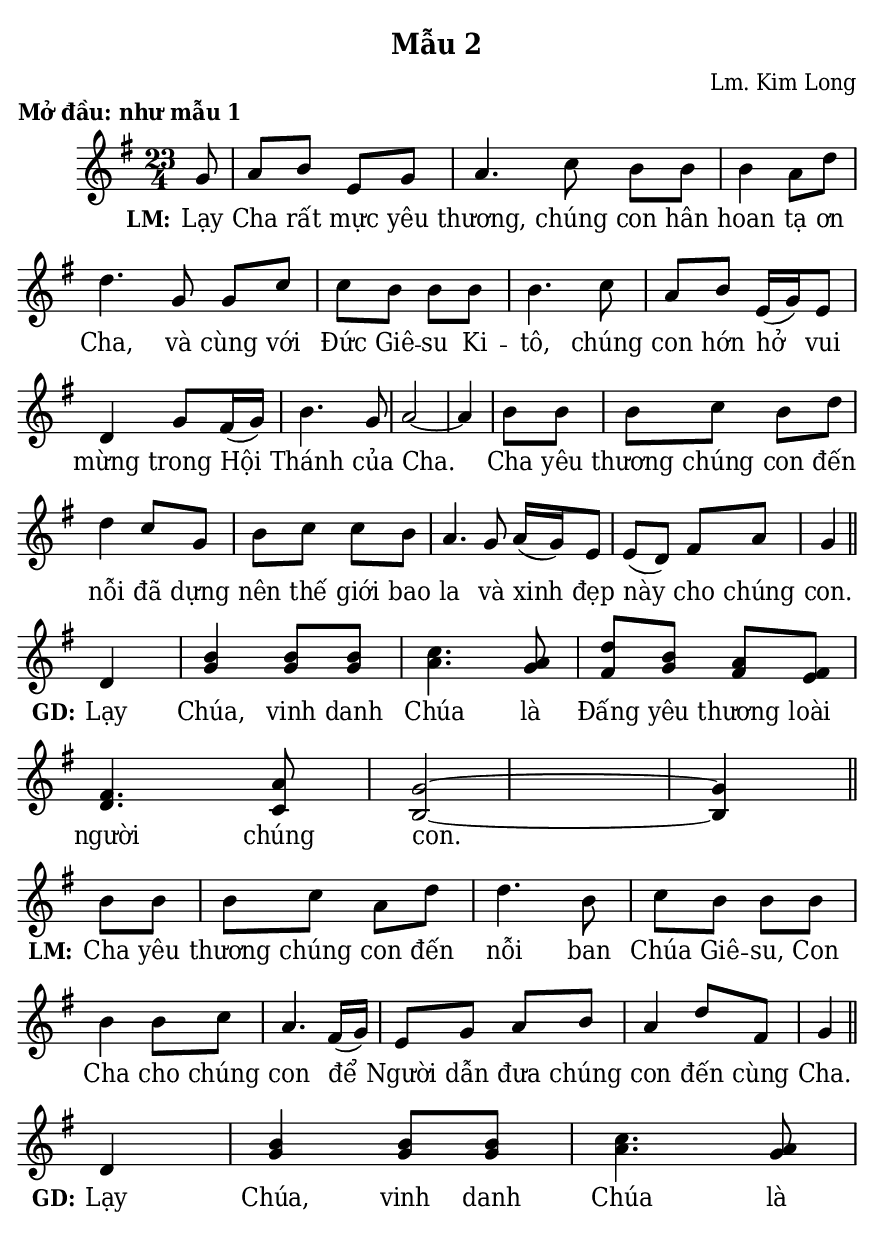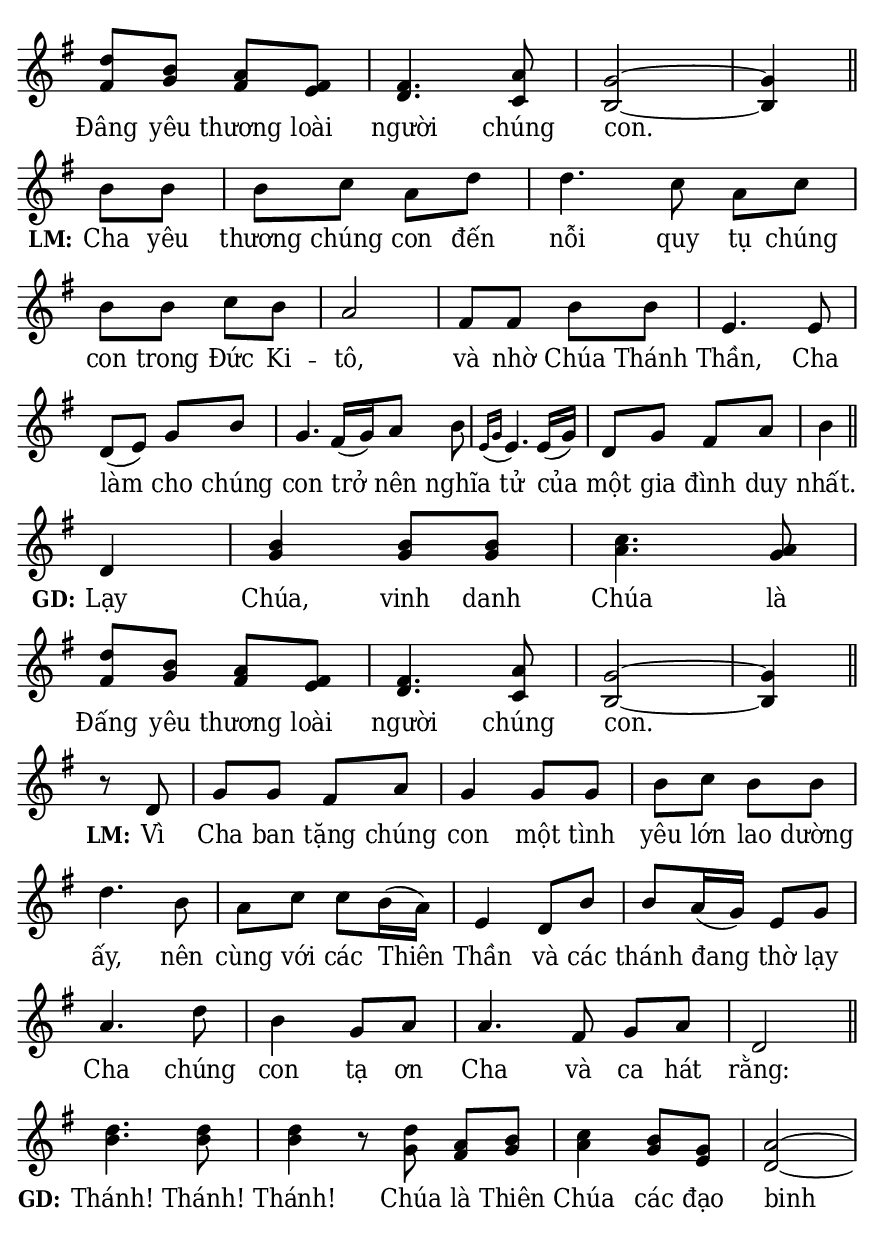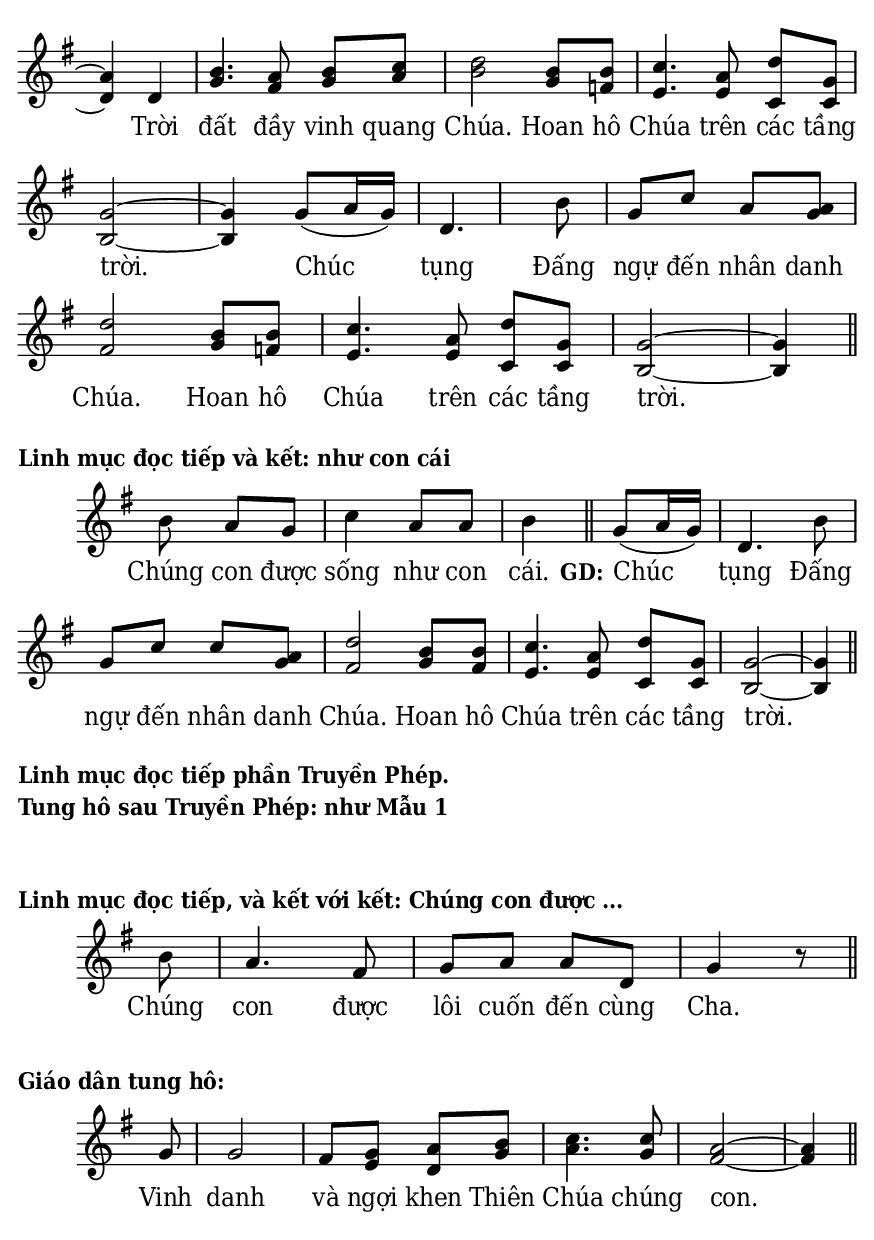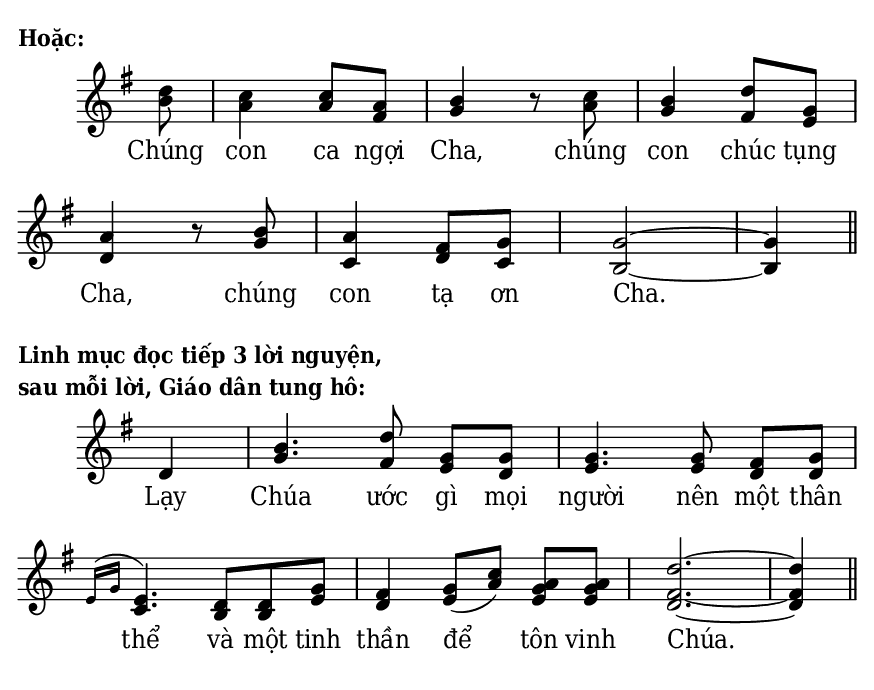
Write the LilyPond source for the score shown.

% Cài đặt chung
\version "2.22.1"
\include "english.ly"

\header {
  subsubtitle = \markup { \huge \bold "Mẫu 2" }
  composer = "Lm. Kim Long"
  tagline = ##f
}

% Nhạc
nhacMauMot = \relative c'' {
  \key g \major
  \time 23/4
  \partial 8 g8 \bar "|"
  a8 [b] e, [g] \bar "|"
  a4. c8 b [b] \bar "|"
  b4 a8 [d] \bar "|"
  d4. g,8 g [c] \bar "|"
  c [b] b [b] \bar "|"
  b4. c8 \bar "|"
  a [b] e,16 [(g) e8] \bar "|"
  d4 g8 [fs16 (g)] \bar "|"
  b4. g8 \bar "|"
  a2 ~ \bar "|"
  a4 b8 [b] \bar "|"
  b [c] b [d] \bar "|"
  d4 c8 [g] \bar "|"
  b [c] c [b] \bar "|"
  a4. g8 a16 [(g) e8] \bar "|"
  e ([d]) fs [a] \bar "|"
  g4 \bar "||" \break
  
  d4 \bar "|"
  <<
    {
      b'4 b8 [b] \bar "|"
      c4. a8 \bar "|"
      d [b] a [fs] \bar "|"
      fs4. a8 \bar "|"
      g2 ~ \bar "|"
      g4 \bar "||"
    }
    {
      g4 g8 [g]
      a4. g8
      fs g fs e
      d4. c8
      b2 ~
      b4
    }
  >>
  \break
  \oneVoice
  
  b'8 [b] \bar "|"
  b [c] a [d] \bar "|"
  d4. b8 \bar "|"
  c [b] b [b] \bar "|"
  b4 b8 [c] \bar "|"
  a4. fs16 ([g]) \bar "|"
  e8 [g] a [b] \bar "|"
  a4 d8 [fs,] \bar "|"
  g4 \bar "||" \break
  
  d4 \bar "|"
  <<
    {
      b'4 b8 [b] \bar "|"
      c4. a8 \bar "|"
      d [b] a [fs] \bar "|"
      fs4. a8 \bar "|"
      g2 ~ \bar "|"
      g4 \bar "||"
    }
    {
      g4 g8 [g]
      a4. g8
      fs g fs e
      d4. c8
      b2 ~
      b4
    }
  >>
  \break
  \oneVoice
  
  b'8 [b] \bar "|"
  b [c] a [d] \bar "|"
  d4. c8 a [c] \bar "|"
  b [b] c [b] \bar "|"
  a2 \bar "|"
  fs8 [fs] b [b] \bar "|"
  e,4. e8 \bar "|"
  d ([e]) g [b] \bar "|"
  g4. fs16 [(g) a8] b \bar "|"
  \slashedGrace { e,16 ([g]  } e4.) e16 ([g]) \bar "|"
  d8 [g] fs [a] \bar "|"
  b4 \bar "||" \break
  
  d,4 \bar "|"
  <<
    {
      b'4 b8 [b] \bar "|"
      c4. a8 \bar "|"
      d [b] a [fs] \bar "|"
      fs4. a8 \bar "|"
      g2 ~ \bar "|"
      g4 \bar "||"
    }
    {
      g4 g8 [g]
      a4. g8
      fs g fs e
      d4. c8
      b2 ~
      b4
    }
  >>
  \break
  \oneVoice
  
  r8 d \bar "|"
  g8 [g] fs [a] \bar "|"
  g4 g8 [g] \bar "|"
  b [c] b [b] \bar "|"
  d4. b8 \bar "|"
  a [c] c [b16 (a)] \bar "|"
  e4 d8 [b'] \bar "|"
  b [a16 (g)] e8 [g] \bar "|"
  a4. d8 \bar "|"
  b4 g8 [a] \bar "|"
  a4. fs8 g [a] \bar "|"
  d,2 \bar "||" \break
  
  <<
    {
      d'4. d8 \bar "|"
      d4 r8 d a [b] \bar "|"
      c4 b8 [g] \bar "|"
      a2 ~ \bar "|"
      a4 d, \bar "|"
      b'4. a8 b [c] \bar "|"
      d2 b8 [b] \bar "|"
      c4. a8 d [g,] \bar "|"
      g2 ~ \bar "|"
      g4 g8 ([a16 g]) \bar "|"
      d4. b'8 \bar "|"
      g [c] a [a] \bar "|"
      d2 b8 [b] \bar "|"
      c4. a8 d [g,] \bar "|"
      g2 ~ \bar "|"
      g4 \bar "||"
    }
    {
      b4. b8
      b4 r8 g fs g
      a4 g8 e
      d2 ~
      d4 \skip 4
      g4. fs8 g a
      b2 g8 f!
      e4. e8 c c
      b2 ~
      b4 \skip 4
      \skip 4. \skip 8
      \skip 8 \skip 8 \skip 8 g'8
      fs2 g8 f!
      e4. e8 c c
      b2 ~
      b4
    }
  >>
}

nhacMauHai = \relative c'' {
  \key g \major
  \time 2/4
  \partial 4. b8 a g |
  c4 a8 a |
  b4 \bar "||"
  g8 (a16 g) d4. b'8 |
  g c c
  <<
    {
      a |
      \time 3/4
      d2 b8 b |
      c4. a8 d [g,] |
      \time 2/4
      g2 ~ |
      g4 \bar "||"
    }
    {
      g8 |
      fs2 g8 fs |
      e4. e8 c c |
      b2 ~ |
      b4
    }
  >>
}

nhacMauBa = \relative c'' {
  \key g \major
  \time 2/4
  \partial 8 b8 |
  a4. fs8 |
  g a a d, |
  g4 r8 \bar "||"
}

nhacMauBon = \relative c'' {
  \key g \major
  \time 2/4
  \partial 8 g8 |
  g2 |
  fs8
  <<
    {
      g a b |
      c4. c8 |
      a2 ~ |
      a4 \bar "||"
    }
    {
      e8 d g |
      a4. g8 |
      fs2 ~ |
      fs4
    }
  >>
}

nhacMauNam = \relative c'' {
  \key g \major
  \time 2/4
  \partial 8
  <<
    {
      d8 |
      c4 c8 a |
      b4 r8 c |
      b4 d8 g, |
      a4 r8 b |
      a4 fs8 g |
      g2 ~ |
      g4 \bar "||"
    }
    {
      b8 |
      a4 a8 fs |
      g4 r8 a |
      g4 fs8 e |
      d4 r8 g |
      c,4 d8 c |
      b2 ~ |
      b4
    }
  >>
}

nhacMauSau = \relative c' {
  \key g \major
  \time 3/4
  \partial 4 d4 |
  <<
    {
      b'4. d8 g, [g] |
      g4. g8 fs [g] |
      \slashedGrace { e16 ^(g } e4.) d8 d g |
      fs4 g8 (c) a [a] |
      d2. ~ |
      d4 \bar "||"
    }
    {
      g,4. fs8 e d |
      e4. e8 d d |
      c4. b8 b e |
      d4 e8 (a) <g e> <g e> |
      <fs d>2. ~ |
      <fs d>4
    }
  >>
}

% Lời
loiMauMot = \lyricmode {
  \set stanza = "LM:"
  Lạy Cha rất mực yêu thương, chúng con hân hoan tạ ơn Cha,
  và cùng với Đức Giê -- su Ki -- tô, chúng con hớn hở vui mừng
  trong Hội Thánh của Cha.
  Cha yêu thương chúng con đến nỗi đã dựng nên thế giới bao la
  và xinh đẹp này cho chúng con.
  \set stanza = "GD:"
  Lạy Chúa, vinh danh Chúa là Đấng yêu thương loài người chúng con.
  \set stanza = "LM:"
  Cha yêu thương chúng con đến nỗi ban Chúa Giê -- su,
  Con Cha cho chúng con để Người dẫn đưa chúng con đến cùng Cha.
  \set stanza = "GD:"
  Lạy Chúa, vinh danh Chúa là Đâng yêu thương loài người chúng con.
  \set stanza = "LM:"
  Cha yêu thương chúng con đến nỗi quy tụ chúng con
  trong Đức Ki -- tô, và nhờ Chúa Thánh Thần, Cha làm cho chúng con
  trở nên nghĩa tử của một gia đình duy nhất.
  \set stanza = "GD:"
  Lạy Chúa, vinh danh Chúa là Đấng yêu thương loài người chúng con.
  \set stanza = "LM:"
  Vì Cha ban tặng chúng con một tình yêu lớn lao dường ấy,
  nên cùng với các Thiên Thần và các thánh đang thờ lạy Cha
  chúng con tạ ơn Cha và ca hát rằng:
  \set stanza = "GD:"
  Thánh! Thánh! Thánh! Chúa là Thiên Chúa các đạo binh
  Trời đất đầy vinh quang Chúa. Hoan hô Chúa trên các tầng trời.
  Chúc tụng Đấng ngự đến nhân danh Chúa.
  Hoan hô Chúa trên các tầng trời.
}

loiMauHai = \lyricmode {
  Chúng con được sống như con cái.
  \set stanza = "GD:"
  Chúc tụng Đấng ngự đến nhân danh Chúa.
  Hoan hô Chúa trên các tầng trời.
}

loiMauBa = \lyricmode {
  Chúng con được lôi cuốn đến cùng Cha.
}

loiMauBon = \lyricmode {
  Vinh danh và ngợi khen Thiên Chúa chúng con.
}

loiMauNam = \lyricmode {
  Chúng con ca ngợi Cha, chúng con chúc tụng Cha,
  chúng con tạ ơn Cha.
}

loiMauSau = \lyricmode {
  Lạy Chúa ước gì mọi người nên một thân thể và một tinh thần
  để tôn vinh Chúa.
}

% Dàn trang
\paper {
  #(set-paper-size "a5")
  top-margin = 3\mm
  bottom-margin = 3\mm
  left-margin = 3\mm
  right-margin = 3\mm
  indent = #0
  #(define fonts
	 (make-pango-font-tree "Deja Vu Serif Condensed"
	 		       "Deja Vu Serif Condensed"
			       "Deja Vu Serif Condensed"
			       (/ 20 20)))
  print-page-number = ##f
}

\markup {
  \bold "Mở đầu: như mẫu 1"
}

\score {
  <<
    \new Staff <<
        \clef treble
        \new Voice = beSop {
          \nhacMauMot
        }
      \new Lyrics \lyricsto beSop \loiMauMot
    >>
  >>
  \layout {
    indent = 10
    \override Lyrics.LyricSpace.minimum-distance = #0.8
    \override Score.BarNumber.break-visibility = ##(#f #f #f)
    \override Score.SpacingSpanner.uniform-stretching = ##t
    \set Score.defaultBarType = ""
    \set Score.barAlways = ##t
    ragged-last = ##f
  }
}

\markup {
  %\vspace #2
  \bold "Linh mục đọc tiếp và kết: như con cái"
}

\score {
  <<
    \new Staff \with {
      \remove "Time_signature_engraver" } <<
        \clef treble
        \new Voice = beSop {
          \nhacMauHai
        }
      \new Lyrics \lyricsto beSop \loiMauHai
    >>
  >>
  \layout {
    indent = 10
    \override Lyrics.LyricSpace.minimum-distance = #0.7
    \override Score.BarNumber.break-visibility = ##(#f #f #f)
    \override Score.SpacingSpanner.uniform-stretching = ##t
    \override LyricHyphen.minimum-distance = #1.5
    ragged-last = ##f
  }
}

\markup {
  \column {
    %\vspace #2
    \line { \bold "Linh mục đọc tiếp phần Truyền Phép." }
    \line { \bold "Tung hô sau Truyền Phép: như Mẫu 1" }
    \vspace #2
    \line { \bold "Linh mục đọc tiếp, và kết với kết: Chúng con được ..." }
  }
}

\score {
  <<
    \new Staff \with {
      \remove "Time_signature_engraver" } <<
        \clef treble
        \new Voice = beSop {
          \nhacMauBa
        }
      \new Lyrics \lyricsto beSop \loiMauBa
    >>
  >>
  \layout {
    indent = 10
    \override Lyrics.LyricSpace.minimum-distance = #0.7
    \override Score.BarNumber.break-visibility = ##(#f #f #f)
    \override Score.SpacingSpanner.uniform-stretching = ##t
    ragged-last = ##f
  }
}

\markup {
  %\vspace #2
  \bold "Giáo dân tung hô:"
}

\score {
  <<
    \new Staff \with {
      \remove "Time_signature_engraver" } <<
        \clef treble
        \new Voice = beSop {
          \nhacMauBon
        }
      \new Lyrics \lyricsto beSop \loiMauBon
    >>
  >>
  \layout {
    indent = 10
    \override Lyrics.LyricSpace.minimum-distance = #0.7
    \override Score.BarNumber.break-visibility = ##(#f #f #f)
    \override Score.SpacingSpanner.uniform-stretching = ##t
    ragged-last = ##f
  }
}

\pageBreak

\markup {
  \bold "Hoặc:"
}

\score {
  <<
    \new Staff \with {
      \remove "Time_signature_engraver" } <<
        \clef treble
        \new Voice = beSop {
          \nhacMauNam
        }
      \new Lyrics \lyricsto beSop \loiMauNam
    >>
  >>
  \layout {
    indent = 10
    \override Lyrics.LyricSpace.minimum-distance = #0.7
    \override Score.BarNumber.break-visibility = ##(#f #f #f)
    \override Score.SpacingSpanner.uniform-stretching = ##t
    ragged-last = ##f
  }
}

\markup {
  \column {
    %\vspace #2
    \line { \bold "Linh mục đọc tiếp 3 lời nguyện," }
    \line { \bold "sau mỗi lời, Giáo dân tung hô:" }
  }
}

\score {
  <<
    \new Staff \with {
      \remove "Time_signature_engraver" } <<
        \clef treble
        \new Voice = beSop {
          \nhacMauSau
        }
      \new Lyrics \lyricsto beSop \loiMauSau
    >>
  >>
  \layout {
    indent = 10
    \override Lyrics.LyricSpace.minimum-distance = #0.7
    \override Score.BarNumber.break-visibility = ##(#f #f #f)
    \override Score.SpacingSpanner.uniform-stretching = ##t
    ragged-last = ##f
  }
}
